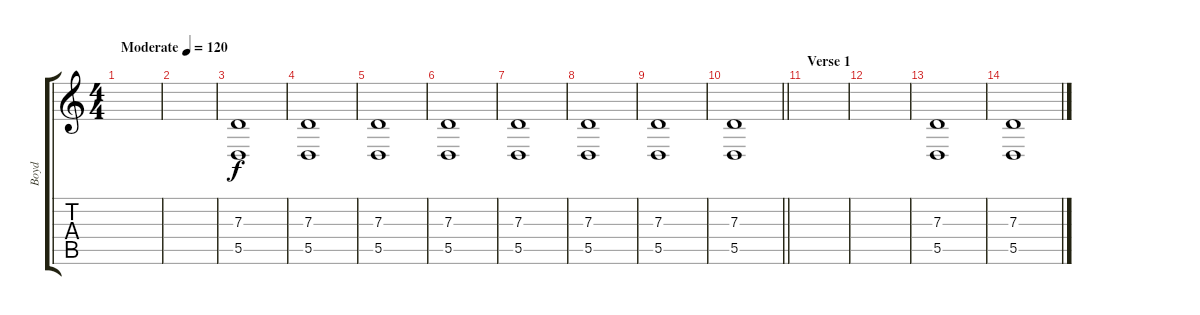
\track ("Boyd" "Boyd") {instrument violin}
\staff {score tabs}
\tuning (E4 B3 G3 D3 A2 E2) {hide}
\ts (4 4)
\tempo (120 "Moderate")
\clef g2
\ks c
|
|
(7.3 5.5).1 |
(7.3 5.5).1 |
(7.3 5.5).1 |
(7.3 5.5).1 |
(7.3 5.5).1 |
(7.3 5.5).1 |
(7.3 5.5).1 |
\barLineRight lightlight
(7.3 5.5).1 |
\section ("" "Verse 1")
|
|
(7.3 5.5).1 |
(7.3 5.5).1
